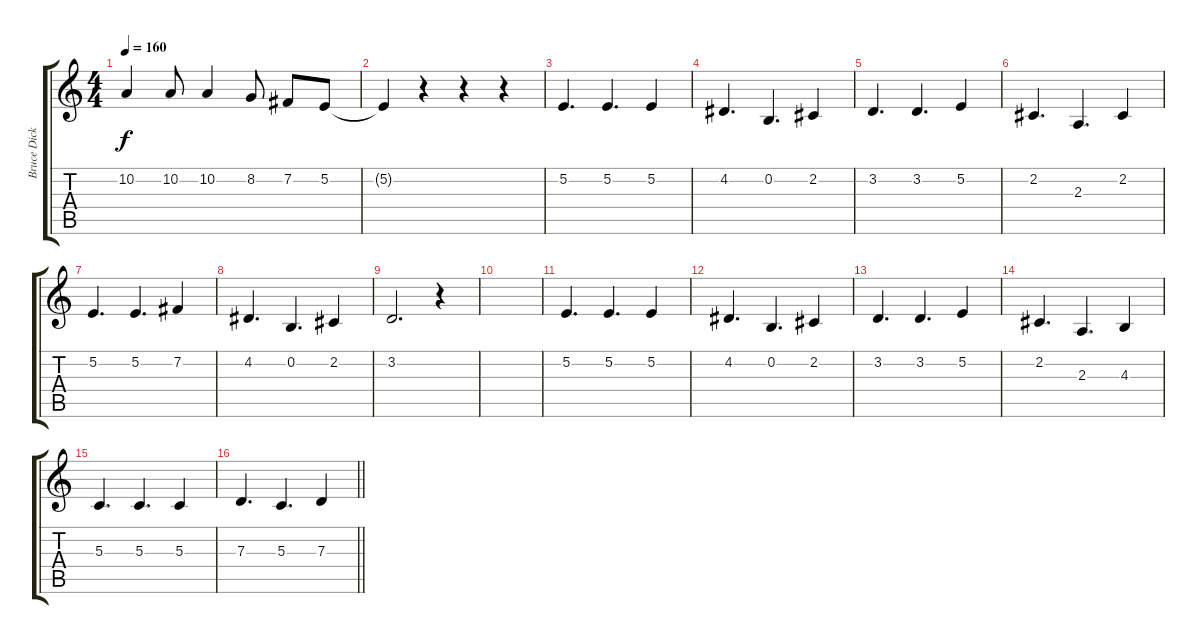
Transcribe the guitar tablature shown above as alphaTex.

\track ("Bruce Dickinson" "Bruce Dick") {instrument violin}
\staff {score tabs}
\tuning (E4 B3 G3 D3 A2 E2) {hide}
\ts (4 4)
\tempo 160
\clef g2
\ks c
10.2{t}.4{dy f} 10.2.8 10.2.4 8.2.8 7.2.8 5.2.8 |
5.2{t}.4 r.4 r.4 r.4 |
5.2.4{d} 5.2.4{d} 5.2.4 |
4.2.4{d} 0.2.4{d} 2.2.4 |
3.2.4{d} 3.2.4{d} 5.2.4 |
2.2.4{d} 2.3.4{d} 2.2.4 |
5.2.4{d} 5.2.4{d} 7.2.4 |
4.2.4{d} 0.2.4{d} 2.2.4 |
3.2.2{d} r.4 |
|
5.2.4{d} 5.2.4{d} 5.2.4 |
4.2.4{d} 0.2.4{d} 2.2.4 |
3.2.4{d} 3.2.4{d} 5.2.4 |
2.2.4{d} 2.3.4{d} 4.3.4 |
5.3.4{d} 5.3.4{d} 5.3.4 |
\barLineRight lightlight
7.3.4{d} 5.3.4{d} 7.3.4
